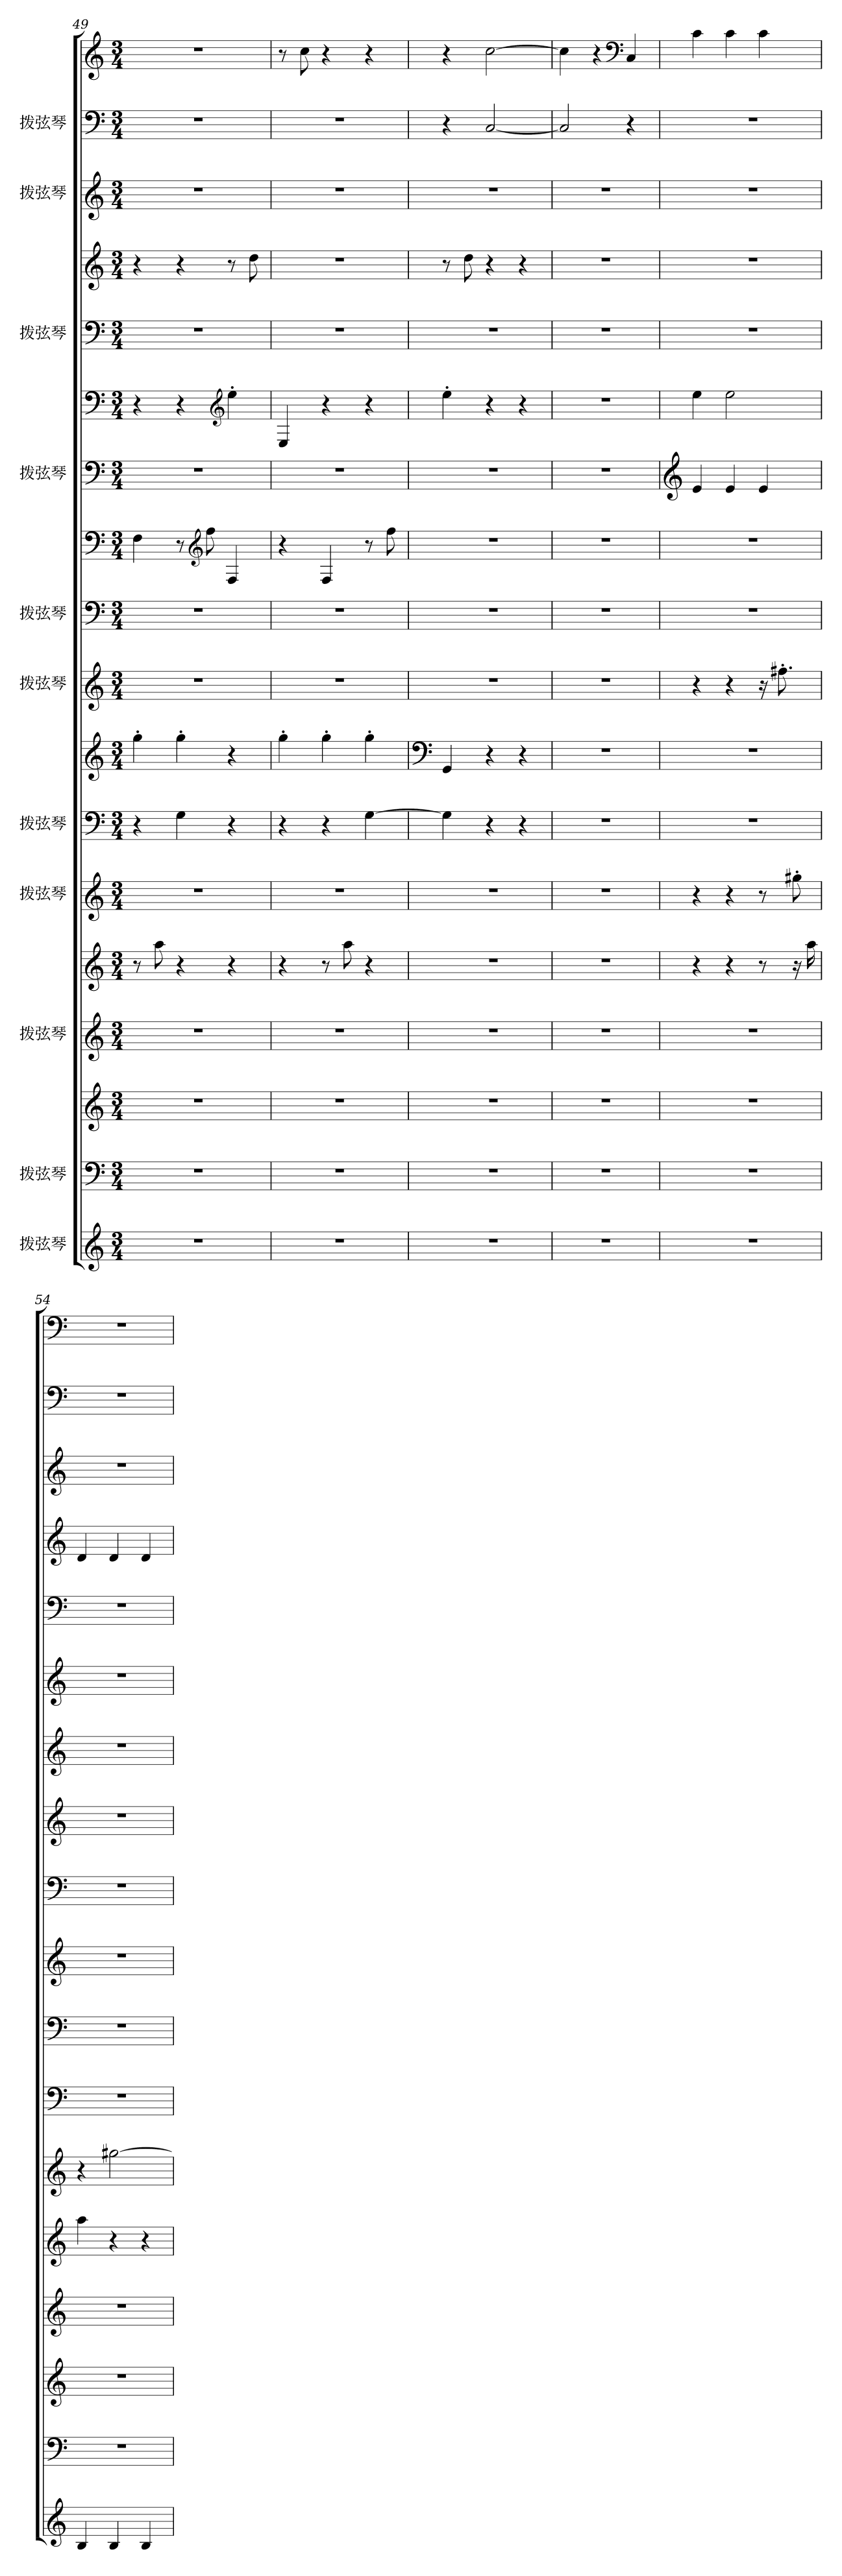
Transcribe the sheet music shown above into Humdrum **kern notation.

**kern	**kern	**kern	**kern	**kern	**kern	**kern	**kern	**kern	**kern	**kern	**kern	**kern	**kern	**kern	**kern	**kern	**kern
*part11	*part10	*part10	*part9	*part9	*part8	*part7	*part7	*part6	*part5	*part5	*part4	*part4	*part3	*part3	*part2	*part1	*part1
*staff18	*staff17	*staff16	*staff15	*staff14	*staff13	*staff12	*staff11	*staff10	*staff9	*staff8	*staff7	*staff6	*staff5	*staff4	*staff3	*staff2	*staff1
*I"拨弦琴	*I"拨弦琴	*	*I"拨弦琴	*	*I"拨弦琴	*I"拨弦琴	*	*I"拨弦琴	*I"拨弦琴	*	*I"拨弦琴	*	*I"拨弦琴	*	*I"拨弦琴	*I"拨弦琴	*
*clefG2	*clefF4	*clefG2	*clefG2	*clefG2	*clefG2	*clefF4	*clefG2	*clefG2	*clefF4	*clefF4	*clefF4	*clefF4	*clefF4	*clefG2	*clefG2	*clefF4	*clefG2
*k[]	*k[]	*k[]	*k[]	*k[]	*k[]	*k[]	*k[]	*k[]	*k[]	*k[]	*k[]	*k[]	*k[]	*k[]	*k[]	*k[]	*k[]
*M3/4	*M3/4	*M3/4	*M3/4	*M3/4	*M3/4	*M3/4	*M3/4	*M3/4	*M3/4	*M3/4	*M3/4	*M3/4	*M3/4	*M3/4	*M3/4	*M3/4	*M3/4
=49	=49	=49	=49	=49	=49	=49	=49	=49	=49	=49	=49	=49	=49	=49	=49	=49	=49
2.r	2.r	2.r	2.r	8r	2.r	4r	4gg'\	2.r	2.r	4F\	2.r	4r	2.r	4r	2.r	2.r	2.r
.	.	.	.	8aa\	.	.	.	.	.	.	.	.	.	.	.	.	.
.	.	.	.	4r	.	4G\	4gg'\	.	.	8r	.	4r	.	4r	.	.	.
*	*	*	*	*	*	*	*	*	*	*clefG2	*	*	*	*	*	*	*
.	.	.	.	.	.	.	.	.	.	8ff\	.	.	.	.	.	.	.
*	*	*	*	*	*	*	*	*	*	*	*	*clefG2	*	*	*	*	*
.	.	.	.	4r	.	4r	4r	.	.	4F/	.	4ee'\	.	8r	.	.	.
.	.	.	.	.	.	.	.	.	.	.	.	.	.	8dd\	.	.	.
=50	=50	=50	=50	=50	=50	=50	=50	=50	=50	=50	=50	=50	=50	=50	=50	=50	=50
2.r	2.r	2.r	2.r	4r	2.r	4r	4gg'\	2.r	2.r	4r	2.r	4E/	2.r	2.r	2.r	2.r	8r
.	.	.	.	.	.	.	.	.	.	.	.	.	.	.	.	.	8cc\
.	.	.	.	8r	.	4r	4gg'\	.	.	4F/	.	4r	.	.	.	.	4r
.	.	.	.	8aa\	.	.	.	.	.	.	.	.	.	.	.	.	.
.	.	.	.	4r	.	[4G\	4gg'\	.	.	8r	.	4r	.	.	.	.	4r
.	.	.	.	.	.	.	.	.	.	8ff\	.	.	.	.	.	.	.
=51	=51	=51	=51	=51	=51	=51	=51	=51	=51	=51	=51	=51	=51	=51	=51	=51	=51
*	*	*	*	*	*	*	*clefF4	*	*	*	*	*	*	*	*	*	*
2.r	2.r	2.r	2.r	2.r	2.r	4G\]	4GG/	2.r	2.r	2.r	2.r	4ee'\	2.r	8r	2.r	4r	4r
.	.	.	.	.	.	.	.	.	.	.	.	.	.	8dd\	.	.	.
.	.	.	.	.	.	4r	4r	.	.	.	.	4r	.	4r	.	[2C/	[2cc\
.	.	.	.	.	.	4r	4r	.	.	.	.	4r	.	4r	.	.	.
!!LO:PB:g=z
=52	=52	=52	=52	=52	=52	=52	=52	=52	=52	=52	=52	=52	=52	=52	=52	=52	=52
2.r	2.r	2.r	2.r	2.r	2.r	2.r	2.r	2.r	2.r	2.r	2.r	2.r	2.r	2.r	2.r	2C/]	4cc\]
.	.	.	.	.	.	.	.	.	.	.	.	.	.	.	.	.	4r
*	*	*	*	*	*	*	*	*	*	*	*	*	*	*	*	*	*clefF4
.	.	.	.	.	.	.	.	.	.	.	.	.	.	.	.	4r	4C/
=53	=53	=53	=53	=53	=53	=53	=53	=53	=53	=53	=53	=53	=53	=53	=53	=53	=53
*	*	*	*	*	*	*	*	*	*	*	*clefG2	*	*	*	*	*	*
2.r	2.r	2.r	2.r	4r	4r	2.r	2.r	4r	2.r	2.r	4e/	4ee\	2.r	2.r	2.r	2.r	4c\
.	.	.	.	4r	4r	.	.	4r	.	.	4e/	2ee\	.	.	.	.	4c\
.	.	.	.	8r	8r	.	.	16r	.	.	4e/	.	.	.	.	.	4c\
.	.	.	.	.	.	.	.	8.ff#X'\	.	.	.	.	.	.	.	.	.
.	.	.	.	16r	8gg#X'\	.	.	.	.	.	.	.	.	.	.	.	.
.	.	.	.	16aa\	.	.	.	.	.	.	.	.	.	.	.	.	.
=54	=54	=54	=54	=54	=54	=54	=54	=54	=54	=54	=54	=54	=54	=54	=54	=54	=54
4B/	2.r	2.r	2.r	4aa\	4r	2.r	2.r	2.r	2.r	2.r	2.r	2.r	2.r	4d/	2.r	2.r	2.r
4B/	.	.	.	4r	[2gg#X\	.	.	.	.	.	.	.	.	4d/	.	.	.
4B/	.	.	.	4r	.	.	.	.	.	.	.	.	.	4d/	.	.	.
=	=	=	=	=	=	=	=	=	=	=	=	=	=	=	=	=	=
*-	*-	*-	*-	*-	*-	*-	*-	*-	*-	*-	*-	*-	*-	*-	*-	*-	*-
